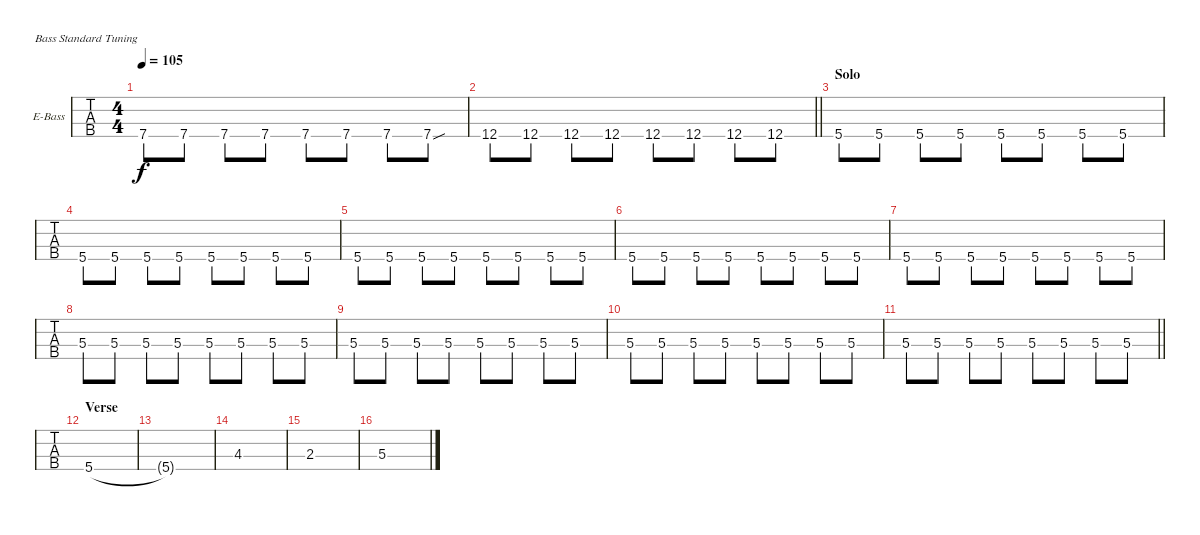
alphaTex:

\bracketExtendMode groupsimilarinstruments
\firstSystemTrackNameOrientation horizontal
\otherSystemsTrackNameOrientation horizontal
\track ("Nikolai" "E-Bass") {instrument electricbasspick}
\staff {tabs}
\tuning (G2 D2 A1 E1)
\ts (4 4)
\tempo 105
\clef f4
\ks db
7.4.8{dy f} 7.4.8 7.4.8 7.4.8 7.4.8 7.4.8 7.4.8 7.4{sou}.8 |
\barLineRight lightlight
12.4.8 12.4.8 12.4.8 12.4.8 12.4.8 12.4.8 12.4.8 12.4.8 |
\section ("" "Solo")
5.4.8 5.4.8 5.4.8 5.4.8 5.4.8 5.4.8 5.4.8 5.4.8 |
5.4.8 5.4.8 5.4.8 5.4.8 5.4.8 5.4.8 5.4.8 5.4.8 |
5.4.8 5.4.8 5.4.8 5.4.8 5.4.8 5.4.8 5.4.8 5.4.8 |
5.4.8 5.4.8 5.4.8 5.4.8 5.4.8 5.4.8 5.4.8 5.4.8 |
5.4.8 5.4.8 5.4.8 5.4.8 5.4.8 5.4.8 5.4.8 5.4.8 |
5.3.8 5.3.8 5.3.8 5.3.8 5.3.8 5.3.8 5.3.8 5.3.8 |
5.3.8 5.3.8 5.3.8 5.3.8 5.3.8 5.3.8 5.3.8 5.3.8 |
5.3.8 5.3.8 5.3.8 5.3.8 5.3.8 5.3.8 5.3.8 5.3.8 |
\barLineRight lightlight
5.3.8 5.3.8 5.3.8 5.3.8 5.3.8 5.3.8 5.3.8 5.3.8 |
\section ("" "Verse")
5.4.1 |
5.4{t}.1 |
4.3.1 |
2.3.1 |
5.3.1
